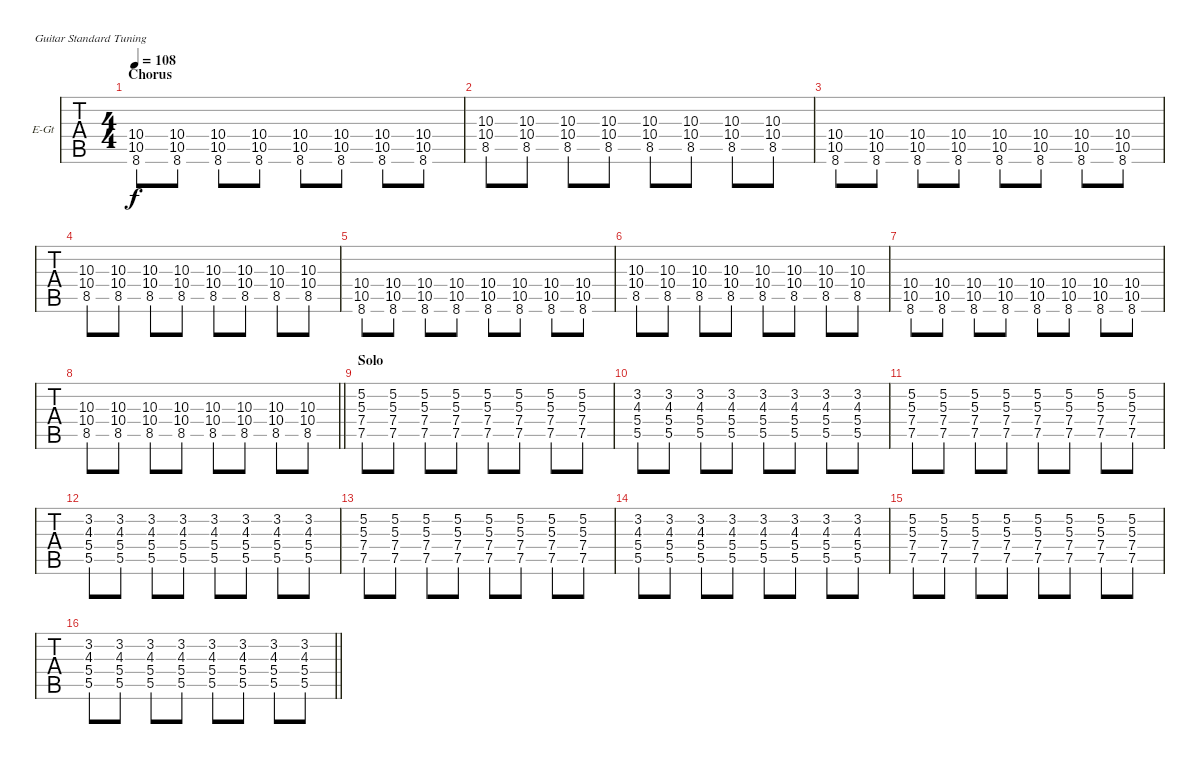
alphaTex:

\bracketExtendMode groupsimilarinstruments
\firstSystemTrackNameOrientation horizontal
\otherSystemsTrackNameOrientation horizontal
\track ("Albert" "E-Gt") {instrument distortionguitar}
\staff {tabs}
\tuning (E4 B3 G3 D3 A2 E2)
\ts (4 4)
\section ("" "Chorus")
\tempo 108
\clef g2
\ks c
(10.4 10.5 8.6).8{dy f} (10.4 10.5 8.6).8 (10.4 10.5 8.6).8 (10.4 10.5 8.6).8 (10.4 10.5 8.6).8 (10.4 10.5 8.6).8 (10.4 10.5 8.6).8 (10.4 10.5 8.6).8 |
(10.3 10.4 8.5).8 (10.3 10.4 8.5).8 (10.3 10.4 8.5).8 (10.3 10.4 8.5).8 (10.3 10.4 8.5).8 (10.3 10.4 8.5).8 (10.3 10.4 8.5).8 (10.3 10.4 8.5).8 |
(10.4 10.5 8.6).8 (10.4 10.5 8.6).8 (10.4 10.5 8.6).8 (10.4 10.5 8.6).8 (10.4 10.5 8.6).8 (10.4 10.5 8.6).8 (10.4 10.5 8.6).8 (10.4 10.5 8.6).8 |
(10.3 10.4 8.5).8 (10.3 10.4 8.5).8 (10.3 10.4 8.5).8 (10.3 10.4 8.5).8 (10.3 10.4 8.5).8 (10.3 10.4 8.5).8 (10.3 10.4 8.5).8 (10.3 10.4 8.5).8 |
(10.4 10.5 8.6).8 (10.4 10.5 8.6).8 (10.4 10.5 8.6).8 (10.4 10.5 8.6).8 (10.4 10.5 8.6).8 (10.4 10.5 8.6).8 (10.4 10.5 8.6).8 (10.4 10.5 8.6).8 |
(10.3 10.4 8.5).8 (10.3 10.4 8.5).8 (10.3 10.4 8.5).8 (10.3 10.4 8.5).8 (10.3 10.4 8.5).8 (10.3 10.4 8.5).8 (10.3 10.4 8.5).8 (10.3 10.4 8.5).8 |
(10.4 10.5 8.6).8 (10.4 10.5 8.6).8 (10.4 10.5 8.6).8 (10.4 10.5 8.6).8 (10.4 10.5 8.6).8 (10.4 10.5 8.6).8 (10.4 10.5 8.6).8 (10.4 10.5 8.6).8 |
\barLineRight lightlight
(10.3 10.4 8.5).8 (10.3 10.4 8.5).8 (10.3 10.4 8.5).8 (10.3 10.4 8.5).8 (10.3 10.4 8.5).8 (10.3 10.4 8.5).8 (10.3 10.4 8.5).8 (10.3 10.4 8.5).8 |
\section ("" "Solo")
(5.2 5.3 7.4 7.5).8 (5.2 5.3 7.4 7.5).8 (5.2 5.3 7.4 7.5).8 (5.2 5.3 7.4 7.5).8 (5.2 5.3 7.4 7.5).8 (5.2 5.3 7.4 7.5).8 (5.2 5.3 7.4 7.5).8 (5.2 5.3 7.4 7.5).8 |
(3.2 4.3 5.4 5.5).8 (3.2 4.3 5.4 5.5).8 (3.2 4.3 5.4 5.5).8 (3.2 4.3 5.4 5.5).8 (3.2 4.3 5.4 5.5).8 (3.2 4.3 5.4 5.5).8 (3.2 4.3 5.4 5.5).8 (3.2 4.3 5.4 5.5).8 |
(5.2 5.3 7.4 7.5).8 (5.2 5.3 7.4 7.5).8 (5.2 5.3 7.4 7.5).8 (5.2 5.3 7.4 7.5).8 (5.2 5.3 7.4 7.5).8 (5.2 5.3 7.4 7.5).8 (5.2 5.3 7.4 7.5).8 (5.2 5.3 7.4 7.5).8 |
(3.2 4.3 5.4 5.5).8 (3.2 4.3 5.4 5.5).8 (3.2 4.3 5.4 5.5).8 (3.2 4.3 5.4 5.5).8 (3.2 4.3 5.4 5.5).8 (3.2 4.3 5.4 5.5).8 (3.2 4.3 5.4 5.5).8 (3.2 4.3 5.4 5.5).8 |
(5.2 5.3 7.4 7.5).8 (5.2 5.3 7.4 7.5).8 (5.2 5.3 7.4 7.5).8 (5.2 5.3 7.4 7.5).8 (5.2 5.3 7.4 7.5).8 (5.2 5.3 7.4 7.5).8 (5.2 5.3 7.4 7.5).8 (5.2 5.3 7.4 7.5).8 |
(3.2 4.3 5.4 5.5).8 (3.2 4.3 5.4 5.5).8 (3.2 4.3 5.4 5.5).8 (3.2 4.3 5.4 5.5).8 (3.2 4.3 5.4 5.5).8 (3.2 4.3 5.4 5.5).8 (3.2 4.3 5.4 5.5).8 (3.2 4.3 5.4 5.5).8 |
(5.2 5.3 7.4 7.5).8 (5.2 5.3 7.4 7.5).8 (5.2 5.3 7.4 7.5).8 (5.2 5.3 7.4 7.5).8 (5.2 5.3 7.4 7.5).8 (5.2 5.3 7.4 7.5).8 (5.2 5.3 7.4 7.5).8 (5.2 5.3 7.4 7.5).8 |
\barLineRight lightlight
(3.2 4.3 5.4 5.5).8 (3.2 4.3 5.4 5.5).8 (3.2 4.3 5.4 5.5).8 (3.2 4.3 5.4 5.5).8 (3.2 4.3 5.4 5.5).8 (3.2 4.3 5.4 5.5).8 (3.2 4.3 5.4 5.5).8 (3.2 4.3 5.4 5.5).8
